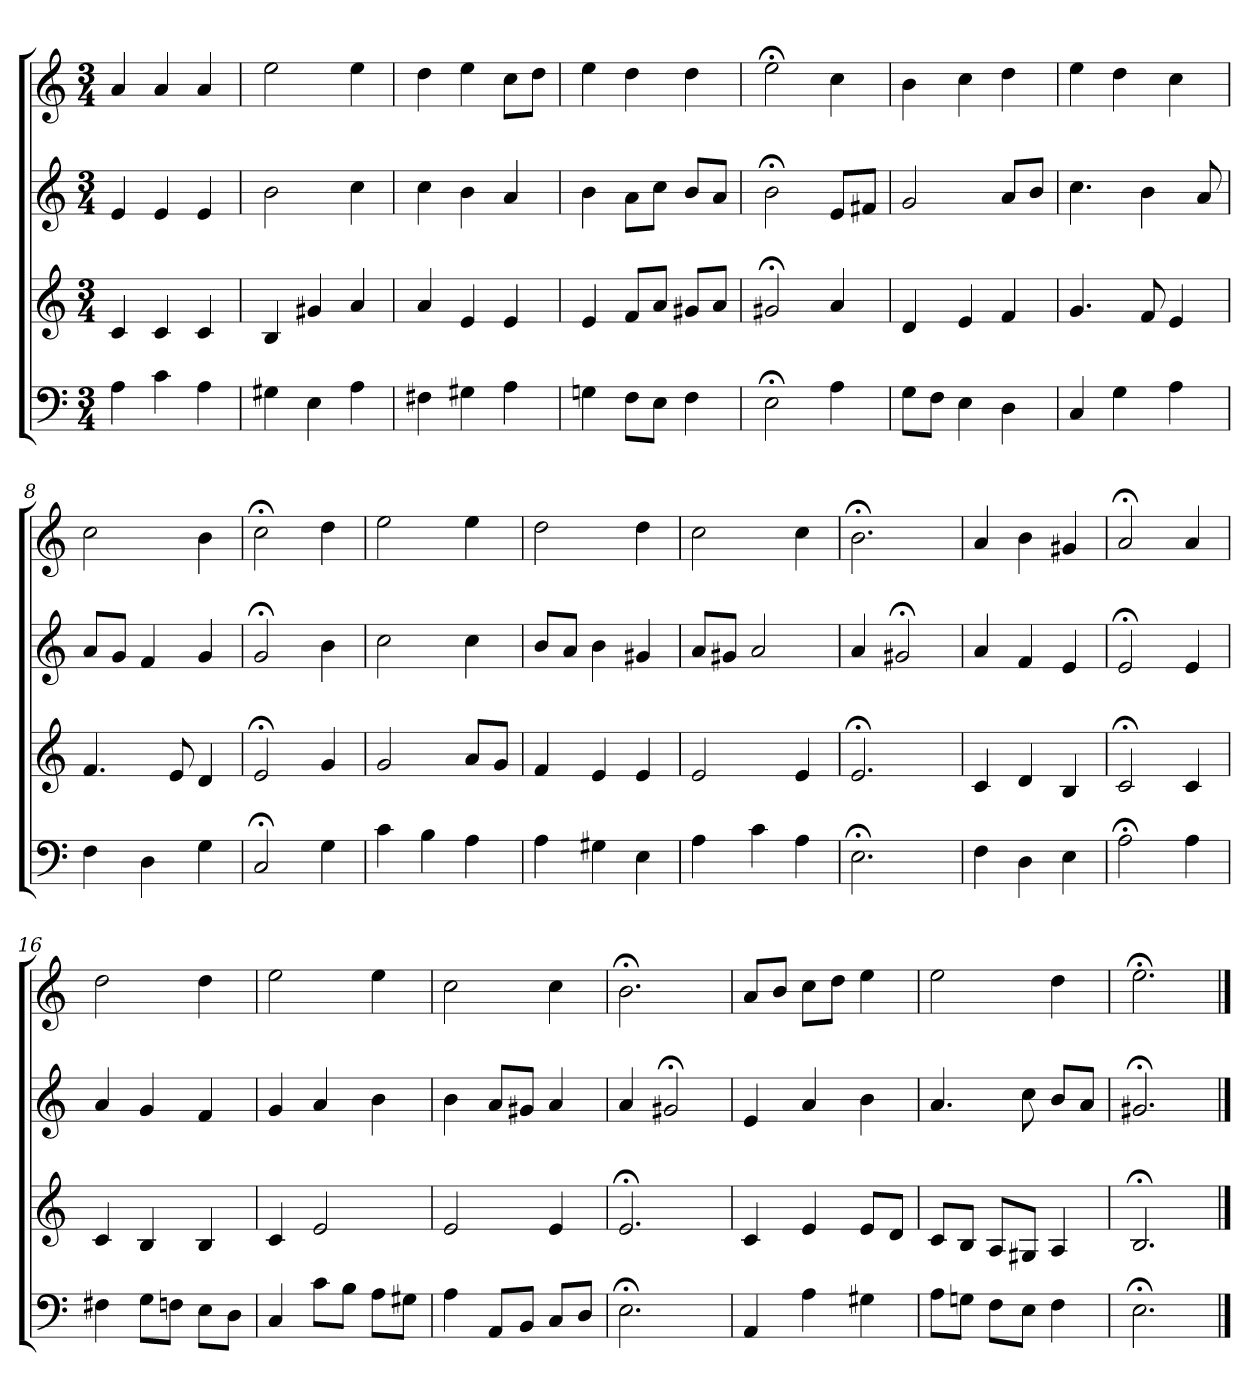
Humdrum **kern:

**kern	**kern	**kern	**kern
*part4	*part3	*part2	*part1
*staff4	*staff3	*staff2	*staff1
*clefF4	*clefG2	*clefG2	*clefG2
*k[]	*k[]	*k[]	*k[]
*C:	*C:	*C:	*a:
*M3/4	*M3/4	*M3/4	*M3/4
=1	=1	=1	=1
4A	4c	4e	4a
4c	4c	4e	4a
4A	4c	4e	4a
=2	=2	=2	=2
4G#X	4B	2b	2ee
4E	4g#X	.	.
4A	4a	4cc	4ee
=3	=3	=3	=3
4F#X	4a	4cc	4dd
4G#X	4e	4b	4ee
4A	4e	4a	8cc\L
.	.	.	8dd\J
=4	=4	=4	=4
4Gn	4e	4b	4ee
8F\L	8f/L	8a\L	4dd
8E\J	8a/J	8cc\J	.
4F	8g#X/L	8b/L	4dd
.	8a/J	8a/J	.
=5	=5	=5	=5
2E;<	2g#X;<	2b;<	2ee;<
4A	4a	8e/L	4cc
.	.	8f#X/J	.
=6	=6	=6	=6
8G\L	4d	2g	4b
8F\J	.	.	.
4E	4e	.	4cc
4D	4f	8a/L	4dd
.	.	8b/J	.
=7	=7	=7	=7
4C	4.g	4.cc	4ee
4G	.	.	4dd
.	8f	4b	.
4A	4e	.	4cc
.	.	8a	.
=8	=8	=8	=8
4F	4.f	8a/L	2cc
.	.	8g/J	.
4D	.	4f	.
.	8e	.	.
4G	4d	4g	4b
=9	=9	=9	=9
2C;<	2e;<	2g;<	2cc;<
4G	4g	4b	4dd
=10	=10	=10	=10
4c	2g	2cc	2ee
4B	.	.	.
4A	8a/L	4cc	4ee
.	8g/J	.	.
=11	=11	=11	=11
4A	4f	8b/L	2dd
.	.	8a/J	.
4G#X	4e	4b	.
4E	4e	4g#X	4dd
=12	=12	=12	=12
4A	2e	8a/L	2cc
.	.	8g#X/J	.
4c	.	2a	.
4A	4e	.	4cc
=13	=13	=13	=13
2.E;<	2.e;<	4a	2.b;<
.	.	2g#X;<	.
=14	=14	=14	=14
4F	4c	4a	4a
4D	4d	4f	4b
4E	4B	4e	4g#X
=15	=15	=15	=15
2A;<	2c;<	2e;<	2a;<
4A	4c	4e	4a
=16	=16	=16	=16
4F#X	4c	4a	2dd
8G\L	4B	4g	.
8Fn\J	.	.	.
8E\L	4B	4f	4dd
8D\J	.	.	.
=17	=17	=17	=17
4C	4c	4g	2ee
8c\L	2e	4a	.
8B\J	.	.	.
8A\L	.	4b	4ee
8G#X\J	.	.	.
=18	=18	=18	=18
4A	2e	4b	2cc
8AA/L	.	8a/L	.
8BB/J	.	8g#X/J	.
8C/L	4e	4a	4cc
8D/J	.	.	.
=19	=19	=19	=19
2.E;<	2.e;<	4a	2.b;<
.	.	2g#X;<	.
=20	=20	=20	=20
4AA	4c	4e	8a/L
.	.	.	8b/J
4A	4e	4a	8cc\L
.	.	.	8dd\J
4G#X	8e/L	4b	4ee
.	8d/J	.	.
=21	=21	=21	=21
8A\L	8c/L	4.a	2ee
8Gn\J	8B/J	.	.
8F\L	8A/L	.	.
8E\J	8G#X/J	8cc	.
4F	4A	8b/L	4dd
.	.	8a/J	.
=22	=22	=22	=22
2.E;<	2.B;<	2.g#X;<	2.ee;<
==	==	==	==
*-	*-	*-	*-
